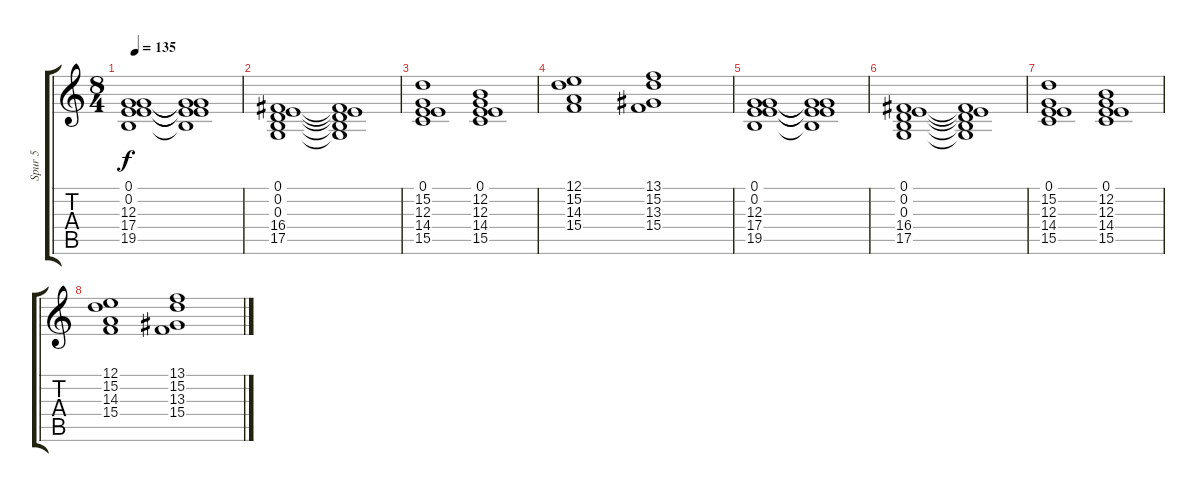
\track ("Spur 5" "Spur 5") {instrument stringensemble1}
\staff {score tabs}
\tuning (E4 B3 G3 D3 A2 E2) {hide}
\ts (8 4)
\tempo 135
\clef g2
\ks c
(0.1 0.2 12.3 17.4 19.5).1{dy f} (0.1{t} 0.2{t} 12.3{t} 17.4{t} 19.5{t}).1 |
(0.1 0.2 0.3 16.4 17.5).1 (0.1{t} 0.2{t} 0.3{t} 16.4{t} 17.5{t}).1 |
(0.1 15.2 12.3 14.4 15.5).1 (0.1 12.2 12.3 14.4 15.5).1 |
(12.1 15.2 14.3 15.4).1 (13.1 15.2 13.3 15.4).1 |
(0.1 0.2 12.3 17.4 19.5).1 (0.1{t} 0.2{t} 12.3{t} 17.4{t} 19.5{t}).1 |
(0.1 0.2 0.3 16.4 17.5).1 (0.1{t} 0.2{t} 0.3{t} 16.4{t} 17.5{t}).1 |
(0.1 15.2 12.3 14.4 15.5).1 (0.1 12.2 12.3 14.4 15.5).1 |
(12.1 15.2 14.3 15.4).1 (13.1 15.2 13.3 15.4).1
